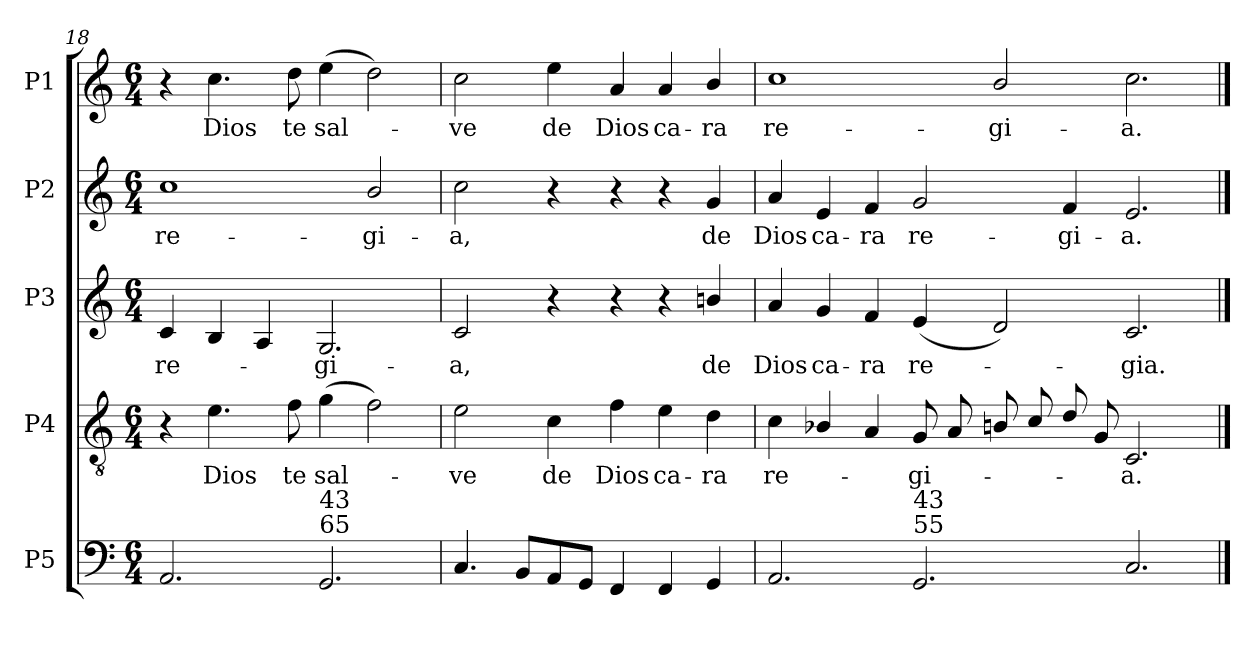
**kern	**kern	**text	**kern	**text	**kern	**text	**kern	**text
*part5	*part4	*part4	*part3	*part3	*part2	*part2	*part1	*part1
*staff5	*staff4	*staff4	*staff3	*staff3	*staff2	*staff2	*staff1	*staff1
*I"P5	*I"P4	*	*I"P3	*	*I"P2	*	*I"P1	*
*clefF4	*clefGv2	*	*clefG2	*	*clefG2	*	*clefG2	*
*	*ITrd7c12	*	*	*	*	*	*	*
*k[]	*k[]	*	*k[]	*	*k[]	*	*k[]	*
*C:	*C:	*	*C:	*	*C:	*	*C:	*
*M6/4	*M6/4	*	*M6/4	*	*M6/4	*	*M6/4	*
=18	=18	=18	=18	=18	=18	=18	=18	=18
!	!	!	!	!LO:LY:b:color=#000000	!	!	!	!
!	!	!	!	!	!	!LO:LY:b:color=#000000	!	!
2.AAi/	4r	.	4ci/	re-	1cci	re-	4r	.
!	!	!LO:LY:b:color=#000000	!	!	!	!	!	!
!	!	!	!	!	!	!	!	!LO:LY:b:color=#000000
.	4.Ei\	Dios	4Bi/	.	.	.	4.cci\	Dios
.	.	.	4Ai/	.	.	.	.	.
!	!	!LO:LY:b:color=#000000	!	!	!	!	!	!
!	!	!	!	!	!	!	!	!LO:LY:b:color=#000000
.	8Fi\	te	.	.	.	.	8ddi\	te
!	!	!LO:LY:b:color=#000000	!	!	!	!	!	!
!	!	!	!	!LO:LY:b:color=#000000	!	!	!	!
!LO:TX:a:t=65	!	!	!	!	!	!	!	!
!LO:TX:t=43	!	!	!	!	!	!	!	!
!	!	!	!	!	!	!	!	!LO:LY:b:color=#000000
2.GGi/	(4Gi\	sal-	2.Gi/	-gi-	.	.	(4eei\	sal-
!	!	!	!	!	!	!LO:LY:b:color=#000000	!	!
.	2Fi\)	.	.	.	2bi/	-gi-	2ddi\)	.
!!LO:LB:g=z
=19	=19	=19	=19	=19	=19	=19	=19	=19
!	!	!LO:LY:b:color=#000000	!	!	!	!	!	!
!	!	!	!	!LO:LY:b:color=#000000	!	!	!	!
!	!	!	!	!	!	!LO:LY:b:color=#000000	!	!
!	!	!	!	!	!	!	!	!LO:LY:b:color=#000000
4.Ci/	2Ei\	-ve	2ci/	-a,	2cci\	-a,	2cci\	-ve
8BBi/L	.	.	.	.	.	.	.	.
!	!	!LO:LY:b:color=#000000	!	!	!	!	!	!
!	!	!	!	!	!	!	!	!LO:LY:b:color=#000000
8AAi/	4Ci\	de	4r	.	4r	.	4eei\	de
8GGi/J	.	.	.	.	.	.	.	.
!	!	!LO:LY:b:color=#000000	!	!	!	!	!	!
!	!	!	!	!	!	!	!	!LO:LY:b:color=#000000
4FFi/	4Fi\	Dios	4r	.	4r	.	4ai/	Dios
!	!	!LO:LY:b:color=#000000	!	!	!	!	!	!
!	!	!	!	!	!	!	!	!LO:LY:b:color=#000000
4FFi/	4Ei\	ca-	4r	.	4r	.	4ai/	ca-
!	!	!LO:LY:b:color=#000000	!	!	!	!	!	!
!	!	!	!	!LO:LY:b:color=#000000	!	!	!	!
!	!	!	!	!	!	!LO:LY:b:color=#000000	!	!
!	!	!	!	!	!	!	!	!LO:LY:b:color=#000000
4GGi/	4Di\	ra	4bni/	de	4gi/	de	4bi/	ra
=20	=20	=20	=20	=20	=20	=20	=20	=20
!	!	!LO:LY:b:color=#000000	!	!	!	!	!	!
!	!	!	!	!LO:LY:b:color=#000000	!	!	!	!
!	!	!	!	!	!	!LO:LY:b:color=#000000	!	!
!	!	!	!	!	!	!	!	!LO:LY:b:color=#000000
2.AAi/	4Ci\	re-	4ai/	Dios	4ai/	Dios	1cci	re-
!	!	!	!	!LO:LY:b:color=#000000	!	!	!	!
!	!	!	!	!	!	!LO:LY:b:color=#000000	!	!
.	4BB-Xi/	.	4gi/	ca-	4ei/	ca-	.	.
!	!	!	!	!LO:LY:b:color=#000000	!	!	!	!
!	!	!	!	!	!	!LO:LY:b:color=#000000	!	!
.	4AAi/	.	4fi/	-ra	4fi/	-ra	.	.
!	!	!LO:LY:b:color=#000000	!	!	!	!	!	!
!	!	!	!	!LO:LY:b:color=#000000	!	!	!	!
!LO:TX:a:t=55	!	!	!	!	!	!	!	!
!LO:TX:t=43	!	!	!	!	!	!	!	!
!	!	!	!	!	!	!LO:LY:b:color=#000000	!	!
2.GGi/	8GGi/	-gi-	(4ei/	re-	2gi/	re-	.	.
.	8AAi/	.	.	.	.	.	.	.
!	!	!	!	!	!	!	!	!LO:LY:b:color=#000000
.	8BBni/	.	2di/)	.	.	.	2bi/	-gi-
.	8Ci/	.	.	.	.	.	.	.
!	!	!	!	!	!	!LO:LY:b:color=#000000	!	!
.	8Di/	.	.	.	4fi/	-gi-	.	.
.	8GGi/	.	.	.	.	.	.	.
!	!	!LO:LY:b:color=#000000	!	!	!	!	!	!
!	!	!	!	!LO:LY:b:color=#000000	!	!	!	!
!	!	!	!	!	!	!LO:LY:b:color=#000000	!	!
!	!	!	!	!	!	!	!	!LO:LY:b:color=#000000
2.Ci/	2.CCi/	-a.	2.ci/	-gia.	2.ei/	-a.	2.cci\	-a.
==	==	==	==	==	==	==	==	==
*-	*-	*-	*-	*-	*-	*-	*-	*-
